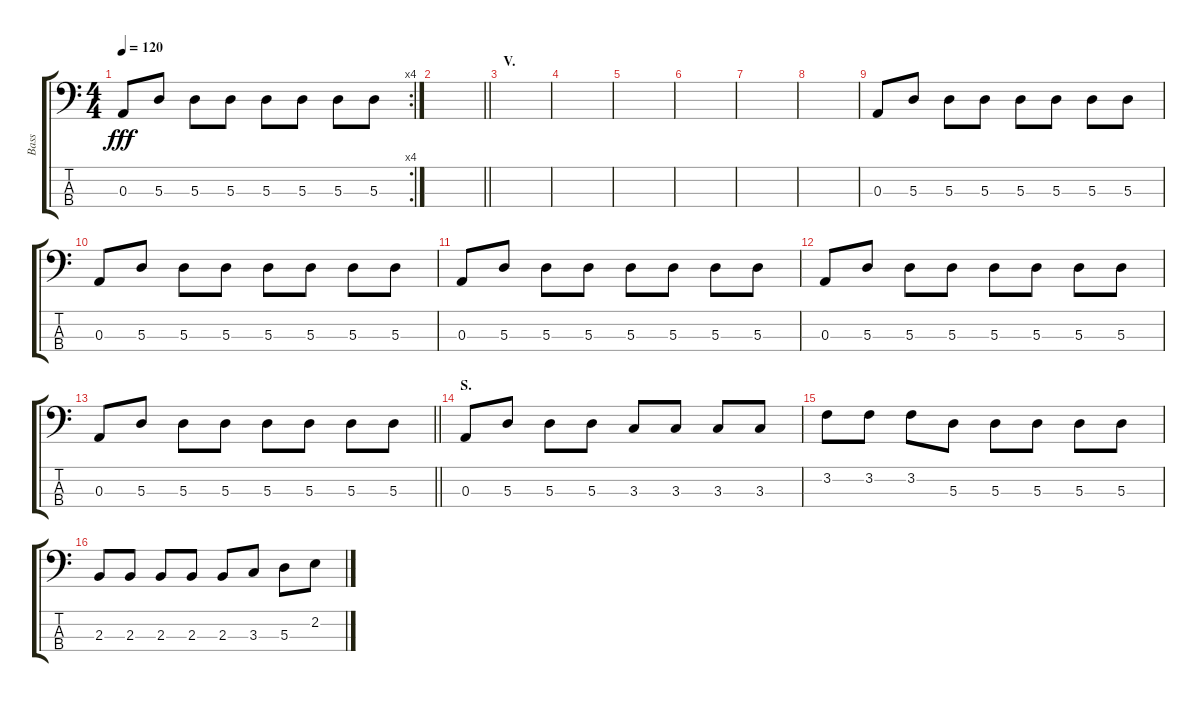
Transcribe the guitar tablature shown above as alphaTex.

\track ("Bass" "Bass") {instrument electricbassfinger}
\staff {score tabs}
\tuning (G2 D2 A1 E1) {hide}
\rc 4
\ts (4 4)
\tempo 120
\clef f4
\ks c
0.3.8{dy fff} 5.3.8 5.3.8 5.3.8 5.3.8 5.3.8 5.3.8 5.3.8 |
\barLineRight lightlight
|
\section ("" "V.")
|
|
|
|
|
|
0.3.8 5.3.8 5.3.8 5.3.8 5.3.8 5.3.8 5.3.8 5.3.8 |
0.3.8 5.3.8 5.3.8 5.3.8 5.3.8 5.3.8 5.3.8 5.3.8 |
0.3.8 5.3.8 5.3.8 5.3.8 5.3.8 5.3.8 5.3.8 5.3.8 |
0.3.8 5.3.8 5.3.8 5.3.8 5.3.8 5.3.8 5.3.8 5.3.8 |
\barLineRight lightlight
0.3.8 5.3.8 5.3.8 5.3.8 5.3.8 5.3.8 5.3.8 5.3.8 |
\section ("" "S.")
0.3.8 5.3.8 5.3.8 5.3.8 3.3.8 3.3.8 3.3.8 3.3.8 |
3.2.8 3.2.8 3.2.8 5.3.8 5.3.8 5.3.8 5.3.8 5.3.8 |
2.3.8 2.3.8 2.3.8 2.3.8 2.3.8 3.3.8 5.3.8 2.2.8
